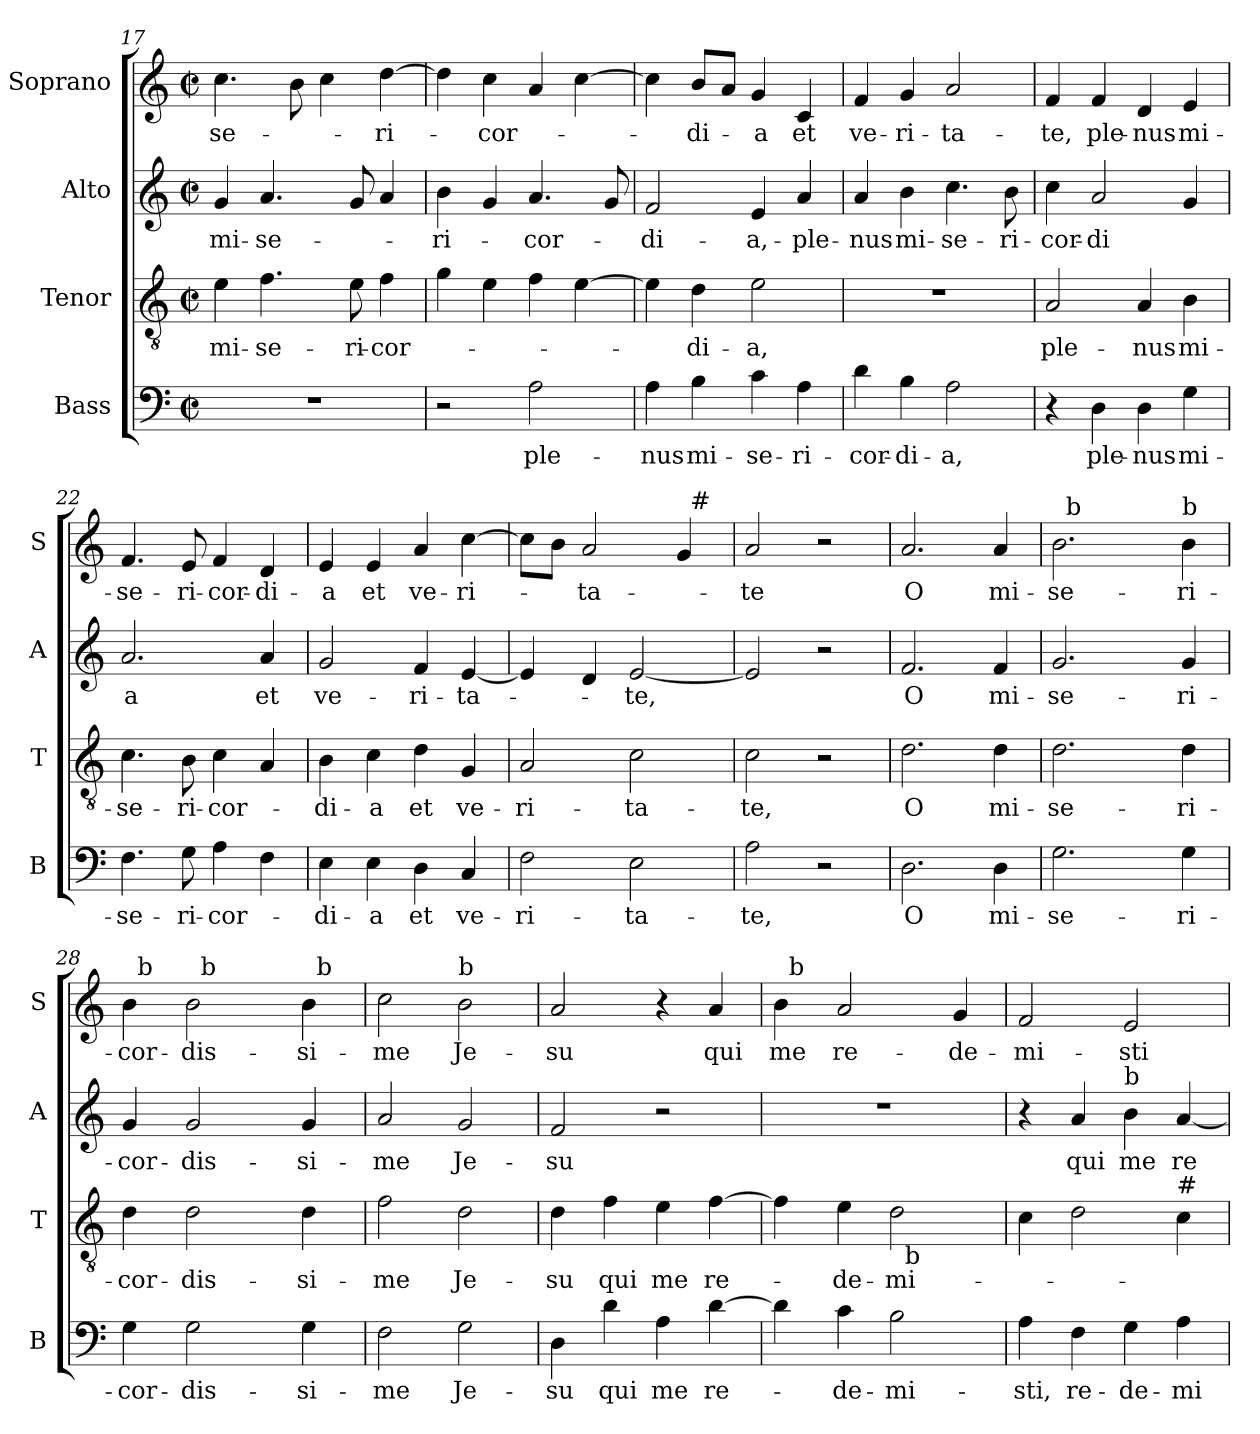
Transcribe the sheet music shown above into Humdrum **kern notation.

**kern	**text	**kern	**text	**kern	**text	**kern	**text
*part4	*part4	*part3	*part3	*part2	*part2	*part1	*part1
*staff4	*staff4	*staff3	*staff3	*staff2	*staff2	*staff1	*staff1
*I"Bass	*	*I"Tenor	*	*I"Alto	*	*I"Soprano	*
*I'B	*	*I'T	*	*I'A	*	*I'S	*
*clefF4	*	*clefGv2	*	*clefG2	*	*clefG2	*
*k[]	*	*k[]	*	*k[]	*	*k[]	*
*C:	*	*C:	*	*C:	*	*C:	*
*M2/2	*	*M2/2	*	*M2/2	*	*M2/2	*
*met(c|)	*	*met(c|)	*	*met(c|)	*	*met(c|)	*
=17	=17	=17	=17	=17	=17	=17	=17
1r	.	4e\	mi-	4g/	mi-	4.cc\	-se-
.	.	4.f\	-se-	4.a/	-se-	.	.
.	.	.	.	.	.	8b\	.
.	.	.	.	.	.	4cc\	.
.	.	8e\	-ri-	8g/	.	.	.
.	.	4f\	-cor-	4a/	.	[4dd\	-ri-
=18	=18	=18	=18	=18	=18	=18	=18
2r	.	4g\	.	4b\	-ri-	4dd\]	.
.	.	4e\	.	4g/	.	4cc\	-cor-
2A\	ple-	4f\	.	4.a/	-cor-	4a/	.
.	.	[4e\	.	.	.	[4cc\	.
.	.	.	.	8g/	.	.	.
=19	=19	=19	=19	=19	=19	=19	=19
4A\	-nus	4e\]	.	2f/	-di-	4cc\]	.
4B\	mi-	4d\	-di-	.	.	8b/L	-di-
.	.	.	.	.	.	8a/J	.
4c\	-se-	2e\	-a,	4e/	-a,-	4g/	-a
4A\	-ri-	.	.	4a/	-ple-	4c/	et
=20	=20	=20	=20	=20	=20	=20	=20
4d\	-cor-	1r	.	4a/	-nus	4f/	ve-
4B\	-di-	.	.	4b\	mi-	4g/	-ri-
2A\	-a,	.	.	4.cc\	-se-	2a/	-ta-
.	.	.	.	8b\	-ri-	.	.
=21	=21	=21	=21	=21	=21	=21	=21
4r	.	2A/	ple-	4cc\	-cor-	4f/	-te,
4D\	ple-	.	.	2a/	-di	4f/	ple-
4D\	-nus	4A/	-nus	.	.	4d/	-nus
4G\	mi-	4B\	mi-	4g/	.	4e/	mi-
!!LO:PB:g=z
=22	=22	=22	=22	=22	=22	=22	=22
4.F\	-se-	4.c\	-se-	2.a/	a	4.f/	-se-
8G\	-ri-	8B\	-ri-	.	.	8e/	-ri-
4A\	-cor-	4c\	-cor-	.	.	4f/	-cor-
4F\	.	4A/	.	4a/	et	4d/	-di-
=23	=23	=23	=23	=23	=23	=23	=23
4E\	-di-	4B\	-di-	2g/	ve-	4e/	-a
4E\	-a	4c\	-a	.	.	4e/	et
4D\	et	4d\	et	4f/	-ri-	4a/	ve-
4C/	ve-	4G/	ve-	[4e/	-ta-	[4cc\	-ri-
=24	=24	=24	=24	=24	=24	=24	=24
*	*	*	*	*	*	*^	*
2F\	-ri-	2A/	-ri-	4e/]	.	8cc\L]	2ryy	.
.	.	.	.	.	.	8b\J	.	.
.	.	.	.	4d/	.	2a/	.	-ta-
2E\	-ta-	2c\	-ta-	[2e/	-te,	.	4ryy	.
.	.	.	.	.	.	4g/	32ryy	.
!	!	!	!	!	!	!	!LO:TX:a:t=#	!
.	.	.	.	.	.	.	8..ryy	.
*	*	*	*	*	*	*v	*v	*
=25	=25	=25	=25	=25	=25	=25	=25
2A\	-te,	2c\	-te,	2e/]	.	2a/	-te
2r	.	2r	.	2r	.	2r	.
=26	=26	=26	=26	=26	=26	=26	=26
2.D\	O	2.d\	O	2.f/	O	2.a/	O
4D\	mi-	4d\	mi-	4f/	mi-	4a/	mi-
=27	=27	=27	=27	=27	=27	=27	=27
*	*	*	*	*	*	*^	*
2.G\	-se-	2.d\	-se-	2.g/	-se-	2.b\	32ryy	-se-
!	!	!	!	!	!	!	!LO:TX:a:t=b	!
.	.	.	.	.	.	.	2ryy	.
.	.	.	.	.	.	.	4...ryy	.
!	!	!	!	!	!	!LO:TX:a:t=b	!	!
4G\	-ri-	4d\	-ri-	4g/	-ri-	4b\	.	-ri-
=28	=28	=28	=28	=28	=28	=28	=28	=28
*	*	*	*	*	*	*	*^	*
4G\	-cor-	4d\	-cor-	4g/	-cor-	4b\	32ryy	4ryy	-cor-
!	!	!	!	!	!	!	!LO:TX:a:t=b	!	!
.	.	.	.	.	.	.	2ryy	.	.
2G\	-dis-	2d\	-dis-	2g/	-dis-	2b\	.	32ryy	-dis-
!	!	!	!	!	!	!	!	!LO:TX:a:t=b	!
.	.	.	.	.	.	.	.	2ryy	.
.	.	.	.	.	.	.	4...ryy	.	.
4G\	-si-	4d\	-si-	4g/	-si-	4b\	.	.	-si-
!	!	!	!	!	!	!	!	!LO:TX:a:t=b	!
.	.	.	.	.	.	.	.	8..ryy	.
*	*	*	*	*	*	*v	*v	*v	*
!!LO:LB:g=z
=29	=29	=29	=29	=29	=29	=29	=29
2F\	-me	2f\	-me	2a/	-me	2cc\	-me
!	!	!	!	!	!	!LO:TX:a:t=b	!
2G\	Je-	2d\	Je-	2g/	Je-	2b\	Je-
=30	=30	=30	=30	=30	=30	=30	=30
4D\	-su	4d\	-su	2f/	-su	2a/	-su
4d\	qui	4f\	qui	.	.	.	.
4A\	me	4e\	me	2r	.	4r	.
[4d\	re-	[4f\	re-	.	.	4a/	qui
=31	=31	=31	=31	=31	=31	=31	=31
*	*	*^	*	*	*	*^	*
4d\]	.	4f\]	2ryy	.	1r	.	4b\	32ryy	me
!	!	!	!	!	!	!	!	!LO:TX:a:t=b	!
.	.	.	.	.	.	.	.	2ryy	.
4c\	-de-	4e\	.	-de-	.	.	2a/	.	re-
2B\	-mi-	2d\	32ryy	-mi-	.	.	.	.	.
!	!	!	!LO:TX:b:t=b	!	!	!	!	!	!
.	.	.	4...ryy	.	.	.	.	4...ryy	.
.	.	.	.	.	.	.	4g/	.	-de-
*	*	*v	*v	*	*	*	*v	*v	*
=32	=32	=32	=32	=32	=32	=32	=32
4A\	-sti,	4c\	.	4r	.	2f/	-mi-
4F\	re-	2d\	.	4a/	qui	.	.
!	!	!	!	!LO:TX:a:t=b	!	!	!
4G\	-de-	.	.	4b\	me	2e/	-sti
!	!	!LO:TX:a:t=#	!	!	!	!	!
4A\	-mi-	4c\	.	[4a/	re-	.	.
=	=	=	=	=	=	=	=
*-	*-	*-	*-	*-	*-	*-	*-
